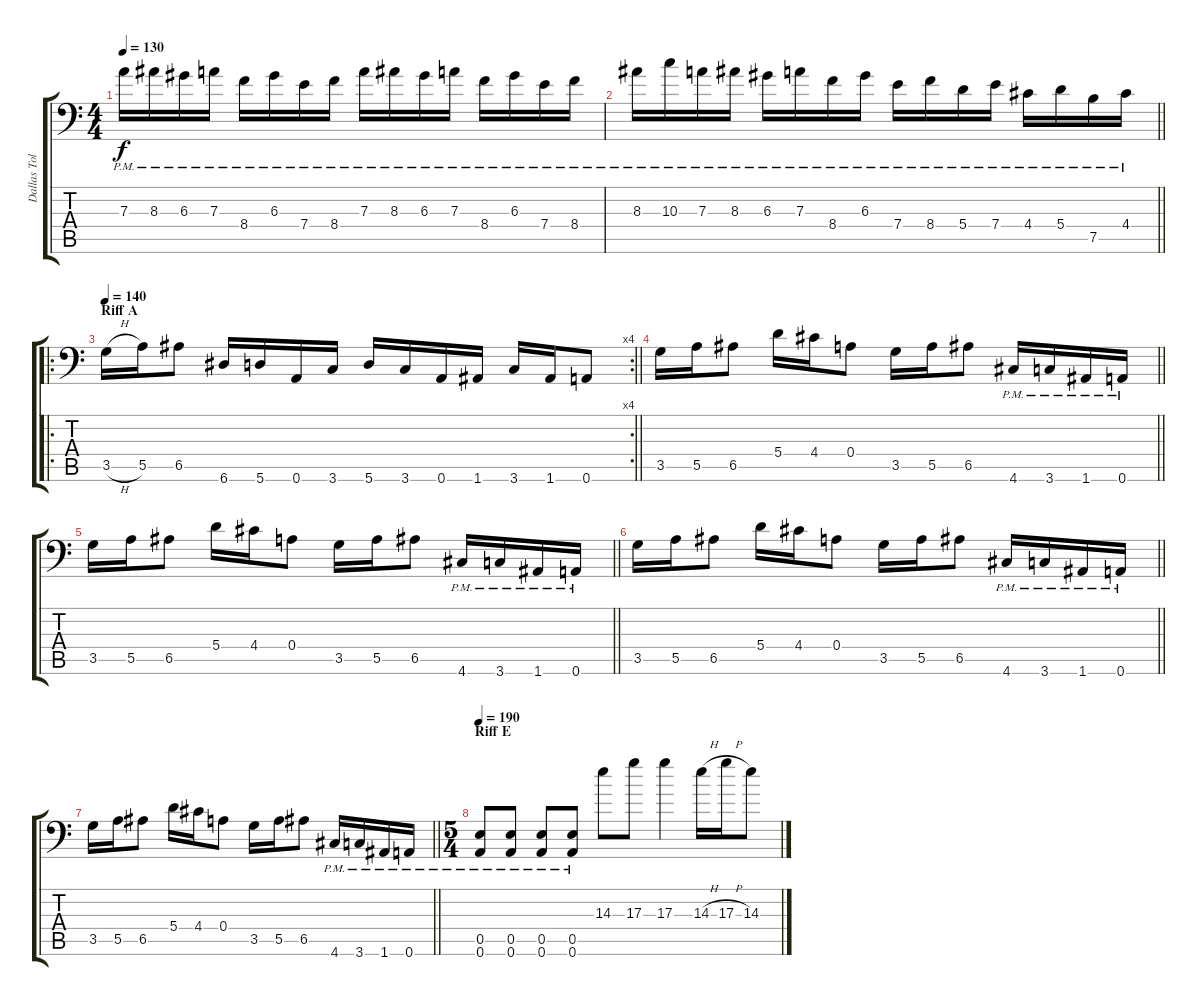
\track ("Dallas Toller-Wade" "Dallas Tol") {instrument distortionguitar}
\staff {score tabs}
\tuning (B3 Gb3 D3 A2 E2 A1) {hide}
\ts (4 4)
\tempo 130
\clef f4
\ks c
7.3{pm}.16{dy f} 8.3{pm}.16 6.3{pm}.16 7.3{pm}.16 8.4{pm}.16 6.3{pm}.16 7.4{pm}.16 8.4{pm}.16 7.3{pm}.16 8.3{pm}.16 6.3{pm}.16 7.3{pm}.16 8.4{pm}.16 6.3{pm}.16 7.4{pm}.16 8.4{pm}.16 |
\barLineRight lightlight
8.3{pm}.16 10.3{pm}.16 7.3{pm}.16 8.3{pm}.16 6.3{pm}.16 7.3{pm}.16 8.4{pm}.16 6.3{pm}.16 7.4{pm}.16 8.4{pm}.16 5.4{pm}.16 7.4{pm}.16 4.4{pm}.16 5.4{pm}.16 7.5{pm}.16 4.4{pm}.16 |
\ro
\rc 4
\section ("" "Riff A")
\tempo 140
\barLineRight lightlight
3.5{h}.16 5.5.16 6.5.8 6.6.16 5.6.16 0.6.16 3.6.16 5.6.16 3.6.16 0.6.16 1.6.16 3.6.16 1.6.16 0.6.8 |
\barLineRight lightlight
3.5.16 5.5.16 6.5.8 5.4.16 4.4.16 0.4.8 3.5.16 5.5.16 6.5.8 4.6{pm}.16 3.6{pm}.16 1.6{pm}.16 0.6{pm}.16 |
\barLineRight lightlight
3.5.16 5.5.16 6.5.8 5.4.16 4.4.16 0.4.8 3.5.16 5.5.16 6.5.8 4.6{pm}.16 3.6{pm}.16 1.6{pm}.16 0.6{pm}.16 |
\barLineRight lightlight
3.5.16 5.5.16 6.5.8 5.4.16 4.4.16 0.4.8 3.5.16 5.5.16 6.5.8 4.6{pm}.16 3.6{pm}.16 1.6{pm}.16 0.6{pm}.16 |
\barLineRight lightlight
3.5.16 5.5.16 6.5.8 5.4.16 4.4.16 0.4.8 3.5.16 5.5.16 6.5.8 4.6{pm}.16 3.6{pm}.16 1.6{pm}.16 0.6{pm}.16 |
\ts (5 4)
\section ("" "Riff E")
\tempo 190
(0.5{pm} 0.6{pm}).8 (0.5{pm} 0.6{pm}).8 (0.5{pm} 0.6{pm}).8 (0.5{pm} 0.6{pm}).8 14.3.8 17.3.8 17.3.4 14.3{h}.16 17.3{h}.16 14.3.8
